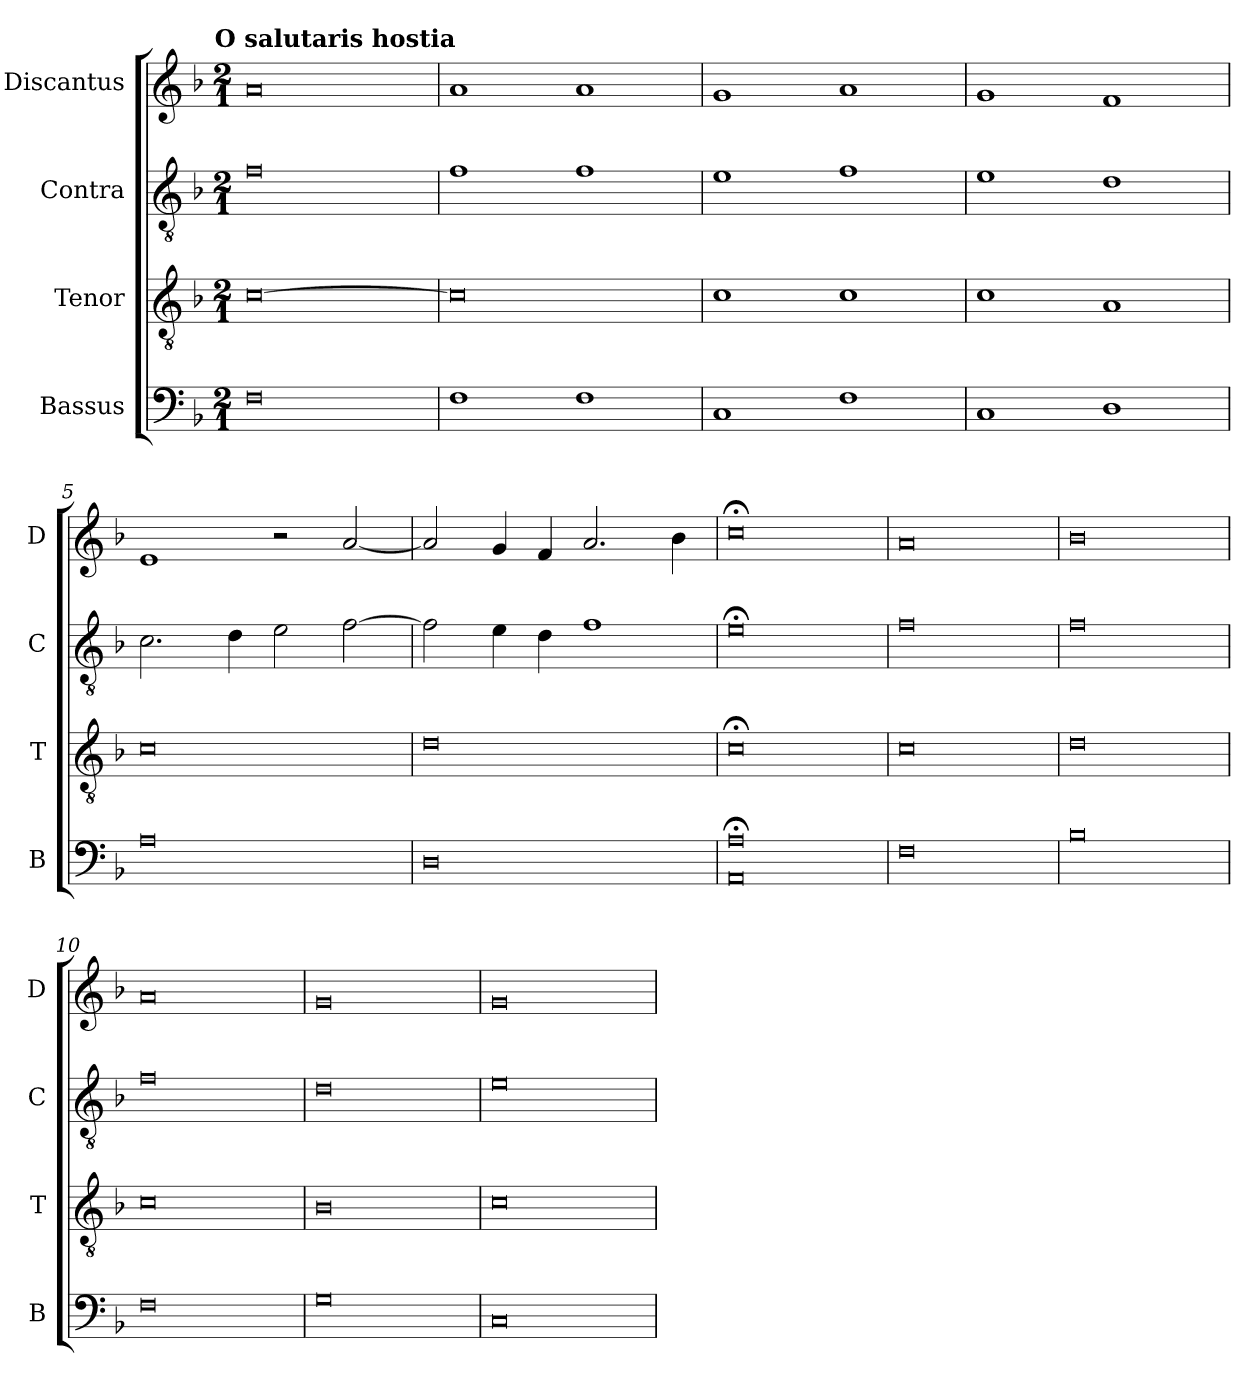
**kern	**kern	**kern	**kern
*part4	*part3	*part2	*part1
*staff4	*staff3	*staff2	*staff1
*I"Bassus	*I"Tenor	*I"Contra	*I"Discantus
*I'B	*I'T	*I'C	*I'D
*clefF4	*clefGv2	*clefGv2	*clefG2
*k[b-]	*k[b-]	*k[b-]	*k[b-]
!!LO:TX:omd:t=O salutaris hostia
*M2/1	*M2/1	*M2/1	*M2/1
=1	=1	=1	=1
0F	[0c	0f	0a
=2	=2	=2	=2
1F	0c]	1f	1a
1F	.	1f	1a
=3	=3	=3	=3
1C	1c	1e	1g
1F	1c	1f	1a
=4	=4	=4	=4
1C	1c	1e	1g
1D	1A	1d	1f
=5	=5	=5	=5
0A	0c	2.c\	1e
.	.	4d\	.
.	.	2e\	2r
.	.	[2f\	[2a/
=6	=6	=6	=6
0D	0d	2f\]	2a/]
.	.	4e\	4g/
.	.	4d\	4f/
.	.	1f	2.a/
.	.	.	4b-\
=7	=7	=7	=7
0AA;< 0A;<	0c;<	0e;<	0cc;<
=8	=8	=8	=8
0F	0c	0f	0a
=9	=9	=9	=9
0B-	0d	0f	0b-
=10	=10	=10	=10
0F	0c	0f	0a
=11	=11	=11	=11
0G	0B-	0d	0g
=12	=12	=12	=12
0C	0c	0e	0g
=	=	=	=
*-	*-	*-	*-
